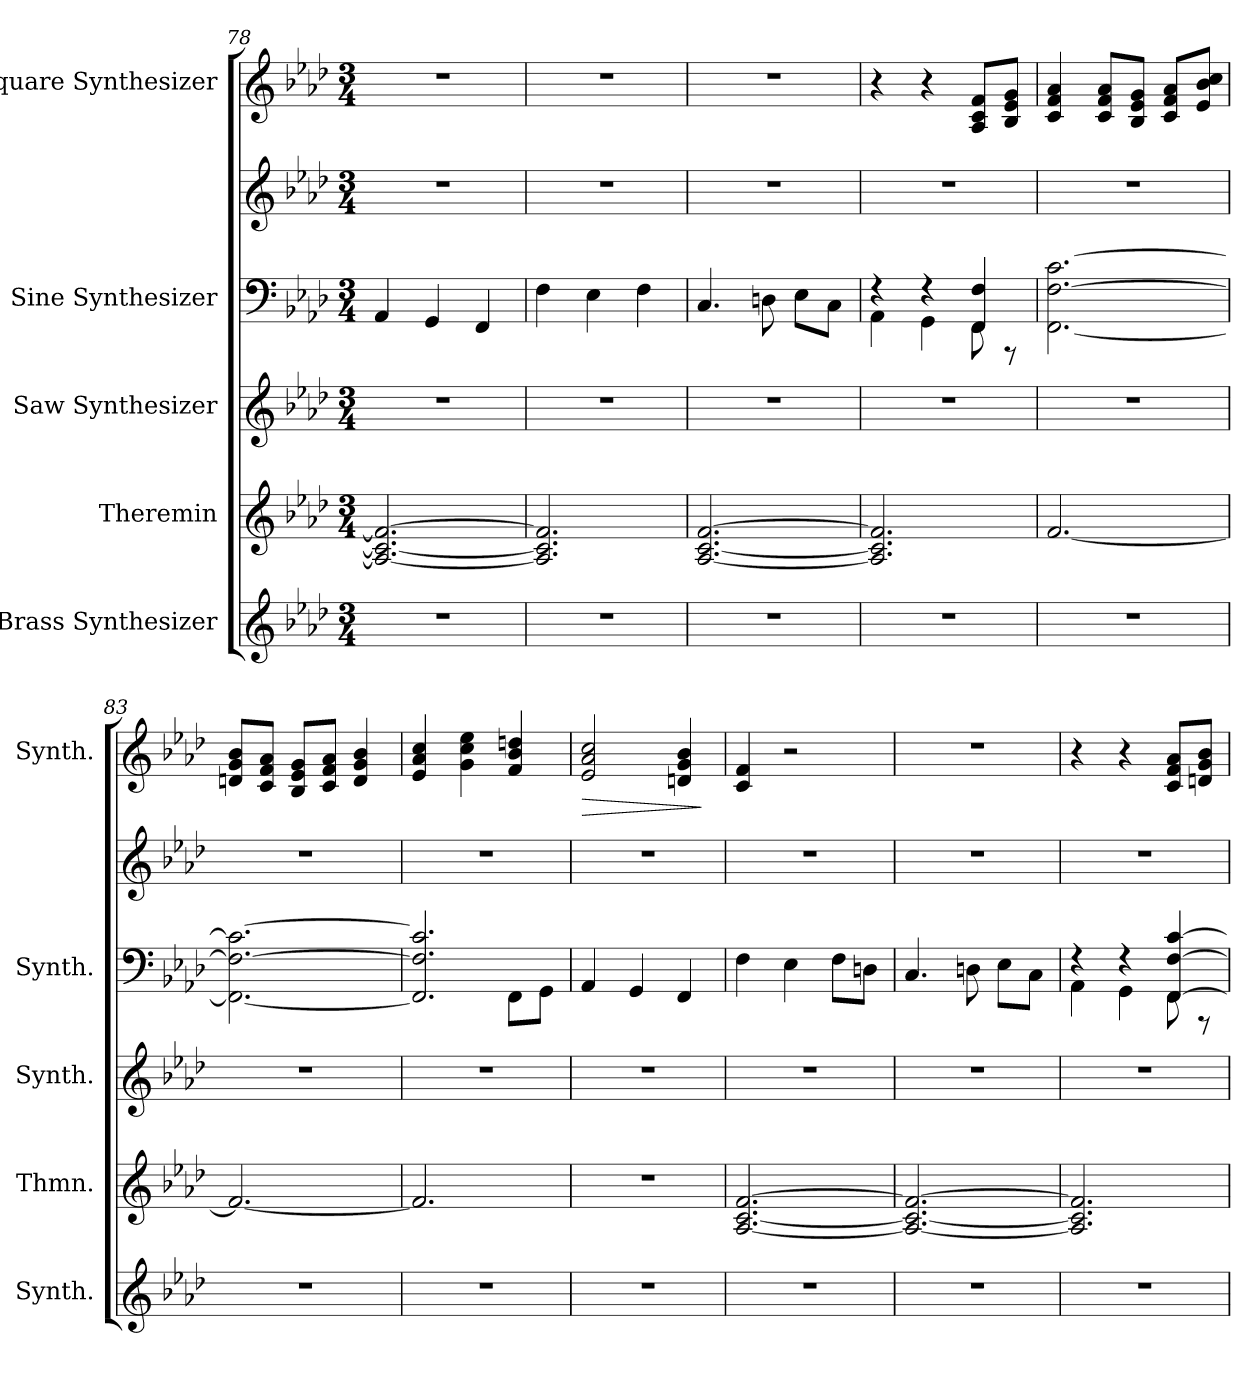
**kern	**kern	**kern	**kern	**kern	**kern	**dynam
*part5	*part4	*part3	*part2	*part2	*part1	*part1
*staff6	*staff5	*staff4	*staff3	*staff2	*staff1	*staff1
*I"Brass Synthesizer	*I"Theremin	*I"Saw Synthesizer	*I"Sine Synthesizer	*	*I"Square Synthesizer	*
*I'Synth.	*I'Thmn.	*I'Synth.	*I'Synth.	*	*I'Synth.	*
*clefG2	*clefG2	*clefG2	*clefF4	*clefG2	*clefG2	*
*k[b-e-a-d-]	*k[b-e-a-d-]	*k[b-e-a-d-]	*k[b-e-a-d-]	*k[b-e-a-d-]	*k[b-e-a-d-]	*
*M3/4	*M3/4	*M3/4	*M3/4	*M3/4	*M3/4	*
=78	=78	=78	=78	=78	=78	=78
2.r	2.A-/_ 2.c/_ 2.f/_	2.r	4AA-/	2.r	2.r	.
.	.	.	4GG/	.	.	.
.	.	.	4FF/	.	.	.
=79	=79	=79	=79	=79	=79	=79
2.r	2.A-/] 2.c/] 2.f/]	2.r	4F\	2.r	2.r	.
.	.	.	4E-\	.	.	.
.	.	.	4F\	.	.	.
=80	=80	=80	=80	=80	=80	=80
2.r	[2.A-/ [2.c/ [2.f/	2.r	4.C/	2.r	2.r	.
.	.	.	8Dn\	.	.	.
.	.	.	8E-\L	.	.	.
.	.	.	8C\J	.	.	.
=81	=81	=81	=81	=81	=81	=81
*	*	*	*^	*	*	*
2.r	2.A-/] 2.c/] 2.f/]	2.r	4r	4AA-\	2.r	4r	.
.	.	.	4r	4GG\	.	4r	.
!	!	!	!	!	!	!	!LO:DY:b
.	.	.	4FF/ 4F/	8FF\	.	8A-/ 8c/ 8f/L	other-dynamics
.	.	.	.	8r	.	8B-/ 8e-/ 8g/J	.
*	*	*	*v	*v	*	*	*
!!LO:PB:g=z
=82	=82	=82	=82	=82	=82	=82
2.r	[2.f/	2.r	[2.FF\ [2.F\ [2.c\	2.r	4c/ 4f/ 4a-/	.
.	.	.	.	.	8c/ 8f/ 8a-/L	.
.	.	.	.	.	8B-/ 8e-/ 8g/J	.
.	.	.	.	.	8c/ 8f/ 8a-/L	.
.	.	.	.	.	8e-/ 8b-/ 8cc/J	.
=83	=83	=83	=83	=83	=83	=83
2.r	2.f/_	2.r	2.FF\_ 2.F\_ 2.c\_	2.r	8dn/ 8g/ 8b-/L	.
.	.	.	.	.	8c/ 8f/ 8a-/J	.
.	.	.	.	.	8B-/ 8e-/ 8g/L	.
.	.	.	.	.	8c/ 8f/ 8a-/J	.
.	.	.	.	.	4d/ 4g/ 4b-/	.
=84	=84	=84	=84	=84	=84	=84
*	*	*	*^	*	*	*
2.r	2.f/]	2.r	2.FF/] 2.F/] 2.c/]	2ryy	2.r	4e-/ 4a-/ 4cc/	.
.	.	.	.	.	.	4g\ 4cc\ 4ee-\	.
.	.	.	.	8FF\L	.	4f/ 4b-/ 4ddn/	.
.	.	.	.	8GG\J	.	.	.
=85	=85	=85	=85	=85	=85	=85	=85
!	!	!	!	!	!	!	!LO:HP:b
*	*	*	*v	*v	*	*	*
2.r	2.r	2.r	4AA-/	2.r	2e-/ 2a-/ 2cc/	>
.	.	.	4GG/	.	.	.
.	.	.	4FF/	.	4dn/ 4g/ 4b-/	.
.	.	.	.	.	.	]
=86	=86	=86	=86	=86	=86	=86
2.r	[2.A-/ [2.c/ [2.f/	2.r	4F\	2.r	4c/ 4f/	.
.	.	.	4E-\	.	2r	.
.	.	.	8F\L	.	.	.
.	.	.	8Dn\J	.	.	.
=87	=87	=87	=87	=87	=87	=87
2.r	2.A-/_ 2.c/_ 2.f/_	2.r	4.C/	2.r	2.r	.
.	.	.	8Dn\	.	.	.
.	.	.	8E-\L	.	.	.
.	.	.	8C\J	.	.	.
=88	=88	=88	=88	=88	=88	=88
*	*	*	*^	*	*	*
2.r	2.A-/] 2.c/] 2.f/]	2.r	4r	4AA-\	2.r	4r	.
.	.	.	4r	4GG\	.	4r	.
.	.	.	[4FF/ [4F/ [4c/	8FF\	.	8c/ 8f/ 8a-/L	.
.	.	.	.	8r	.	8dn/ 8g/ 8b-/J	.
*	*	*	*v	*v	*	*	*
=	=	=	=	=	=	=
*-	*-	*-	*-	*-	*-	*-
